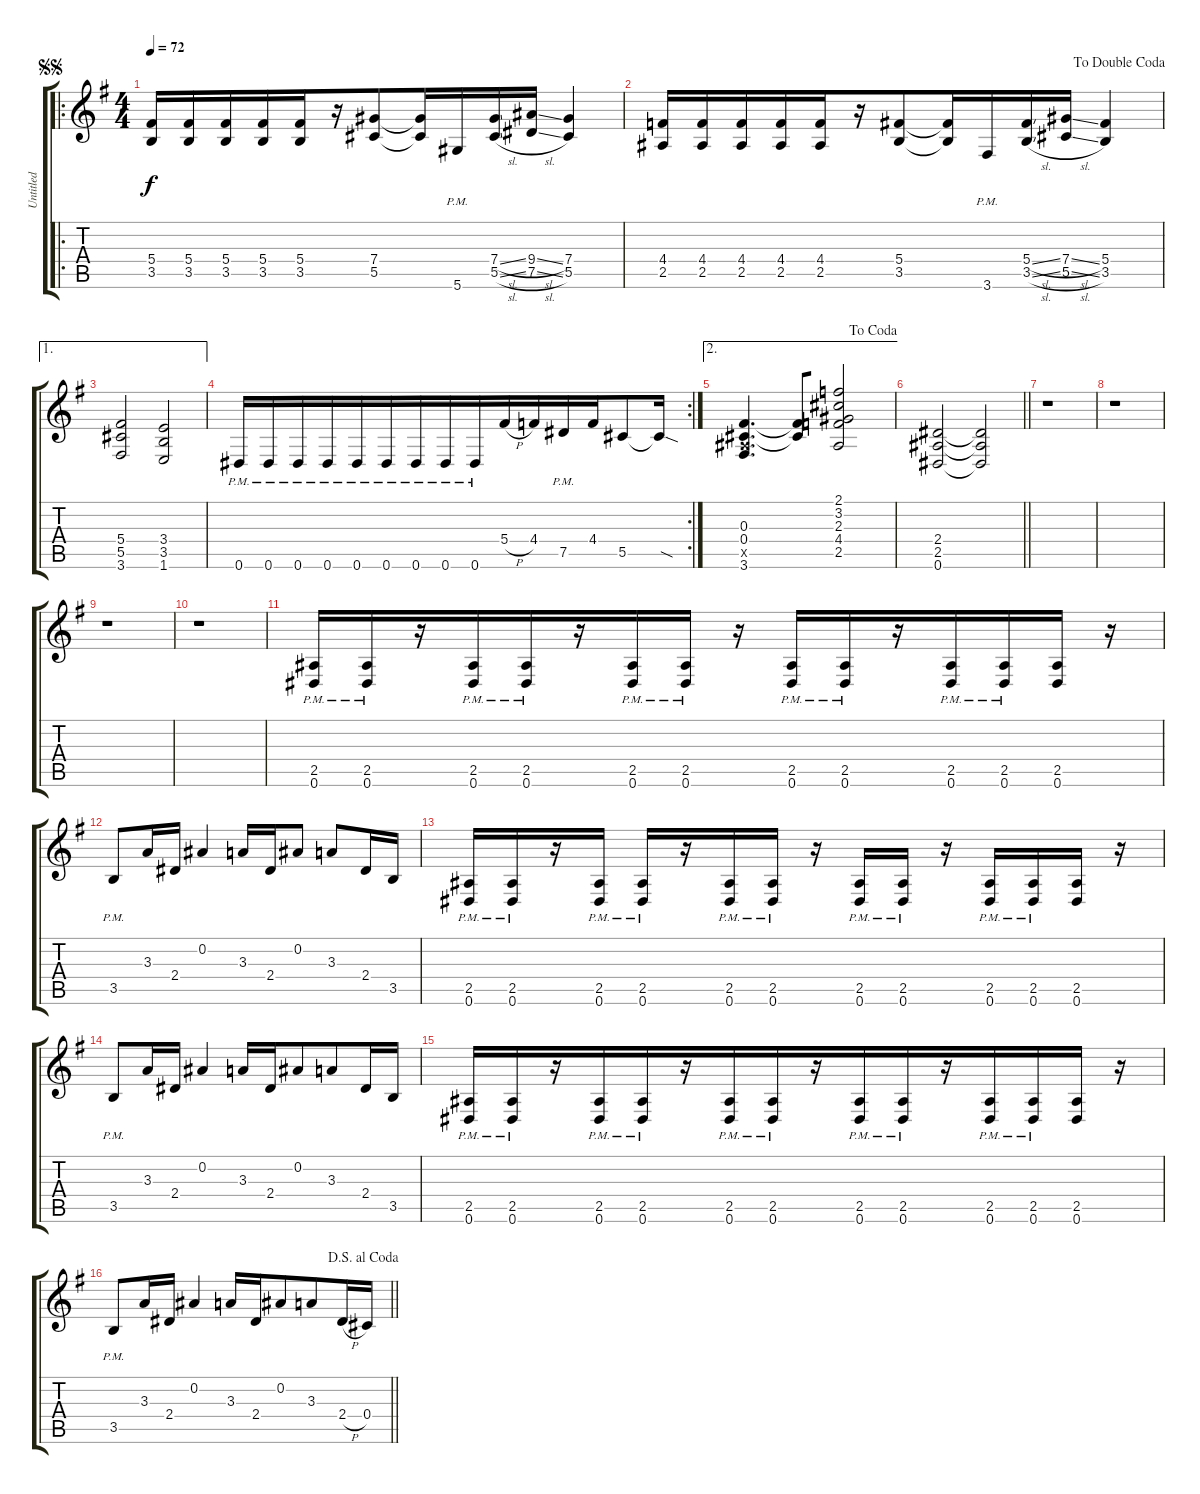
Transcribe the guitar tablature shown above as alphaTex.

\track ("Untitled" "Untitled") {instrument distortionguitar}
\staff {score tabs}
\tuning (Eb4 Bb3 Gb3 Db3 Ab2 Eb2) {hide}
\ro
\ts (4 4)
\jump segnosegno
\tempo 72
\clef g2
\ks g
(5.4 3.5).16{dy f beam merge} (5.4 3.5).16{beam merge} (5.4 3.5).16{beam merge} (5.4 3.5).16{beam merge} (5.4 3.5).16{beam merge} r.16{beam merge} (7.4 5.5).8{beam merge} (7.4{t} 5.5{t}).16{beam merge} 5.6{pm}.16{beam merge} (7.4{sl} 5.5{sl}).16 (9.4{sl} 7.5{sl}).16{beam merge} (7.4 5.5).4 |
\jump dadoublecoda
(4.4 2.5).16{beam merge} (4.4 2.5).16{beam merge} (4.4 2.5).16{beam merge} (4.4 2.5).16{beam merge} (4.4 2.5).16{beam merge} r.16{beam merge} (5.4 3.5).8{beam merge} (5.4{t} 3.5{t}).16{beam merge} 3.6{pm}.16 (5.4{sl} 3.5{sl}).16{beam merge} (7.4{sl} 5.5{sl}).16{beam merge} (5.4 3.5).4 |
\ae 1
(5.4 5.5 3.6).2{beam merge} (3.4 3.5 1.6).2 |
\rc 2
0.6{pm}.16{beam merge} 0.6{pm}.16{beam merge} 0.6{pm}.16 0.6{pm}.16{beam merge} 0.6{pm}.16{beam merge} 0.6{pm}.16 0.6{pm}.16{beam merge} 0.6{pm}.16{beam merge} 0.6{pm}.16 5.4{h}.16{beam merge} 4.4.16{beam merge} 7.5{pm}.16{beam merge} 4.4.16{beam merge} 5.5.8{beam merge} 5.5{sod t}.16 |
\ae 2
\jump dacoda
(0.3 0.4 2.5{x} 3.6).4{d} (0.3{t} 0.4{t}).8{beam merge} (2.1 3.2 2.3 4.4 2.5).2 |
\barLineRight lightlight
(2.4 2.5 0.6).2 (2.4{t} 2.5{t} 0.6{t}).2 |
r.1 |
r.1 |
r.1 |
r.1 |
(2.5{pm} 0.6{pm}).16 (2.5{pm} 0.6{pm}).16 r.16{beam merge} (2.5{pm} 0.6{pm}).16{beam merge} (2.5{pm} 0.6{pm}).16{beam merge} r.16 (2.5{pm} 0.6{pm}).16 (2.5{pm} 0.6{pm}).16 r.16 (2.5{pm} 0.6{pm}).16 (2.5{pm} 0.6{pm}).16{beam merge} r.16{beam merge} (2.5{pm} 0.6{pm}).16 (2.5{pm} 0.6{pm}).16 (2.5 0.6).16{beam merge} r.16 |
3.5{pm}.8 3.3.16 2.4.16 0.2.4 3.3.16 2.4.16 0.2.8 3.3.8{beam merge} 2.4.16{beam merge} 3.5.16 |
(2.5{pm} 0.6{pm}).16{beam merge} (2.5{pm} 0.6{pm}).16 r.16{beam merge} (2.5{pm} 0.6{pm}).16 (2.5{pm} 0.6{pm}).16{beam merge} r.16{beam merge} (2.5{pm} 0.6{pm}).16 (2.5{pm} 0.6{pm}).16 r.16{beam merge} (2.5{pm} 0.6{pm}).16{beam merge} (2.5{pm} 0.6{pm}).16 r.16 (2.5{pm} 0.6{pm}).16{beam merge} (2.5{pm} 0.6{pm}).16{beam merge} (2.5 0.6).16{beam merge} r.16 |
3.5{pm}.8{beam merge} 3.3.16{beam merge} 2.4.16{beam merge} 0.2.4{beam merge} 3.3.16{beam merge} 2.4.16{beam merge} 0.2.8{beam merge} 3.3.8{beam merge} 2.4.16{beam merge} 3.5.16 |
(2.5{pm} 0.6{pm}).16 (2.5{pm} 0.6{pm}).16 r.16 (2.5{pm} 0.6{pm}).16{beam merge} (2.5{pm} 0.6{pm}).16 r.16 (2.5{pm} 0.6{pm}).16 (2.5{pm} 0.6{pm}).16{beam merge} r.16{beam merge} (2.5{pm} 0.6{pm}).16{beam merge} (2.5{pm} 0.6{pm}).16{beam merge} r.16{beam merge} (2.5{pm} 0.6{pm}).16{beam merge} (2.5{pm} 0.6{pm}).16{beam merge} (2.5 0.6).16{beam merge} r.16 |
\jump dalsegnoalcoda
\barLineRight lightlight
3.5{pm}.8 3.3.16{beam merge} 2.4.16 0.2.4 3.3.16 2.4.16{beam merge} 0.2.8{beam merge} 3.3.8 2.4{h}.16 0.4.16
